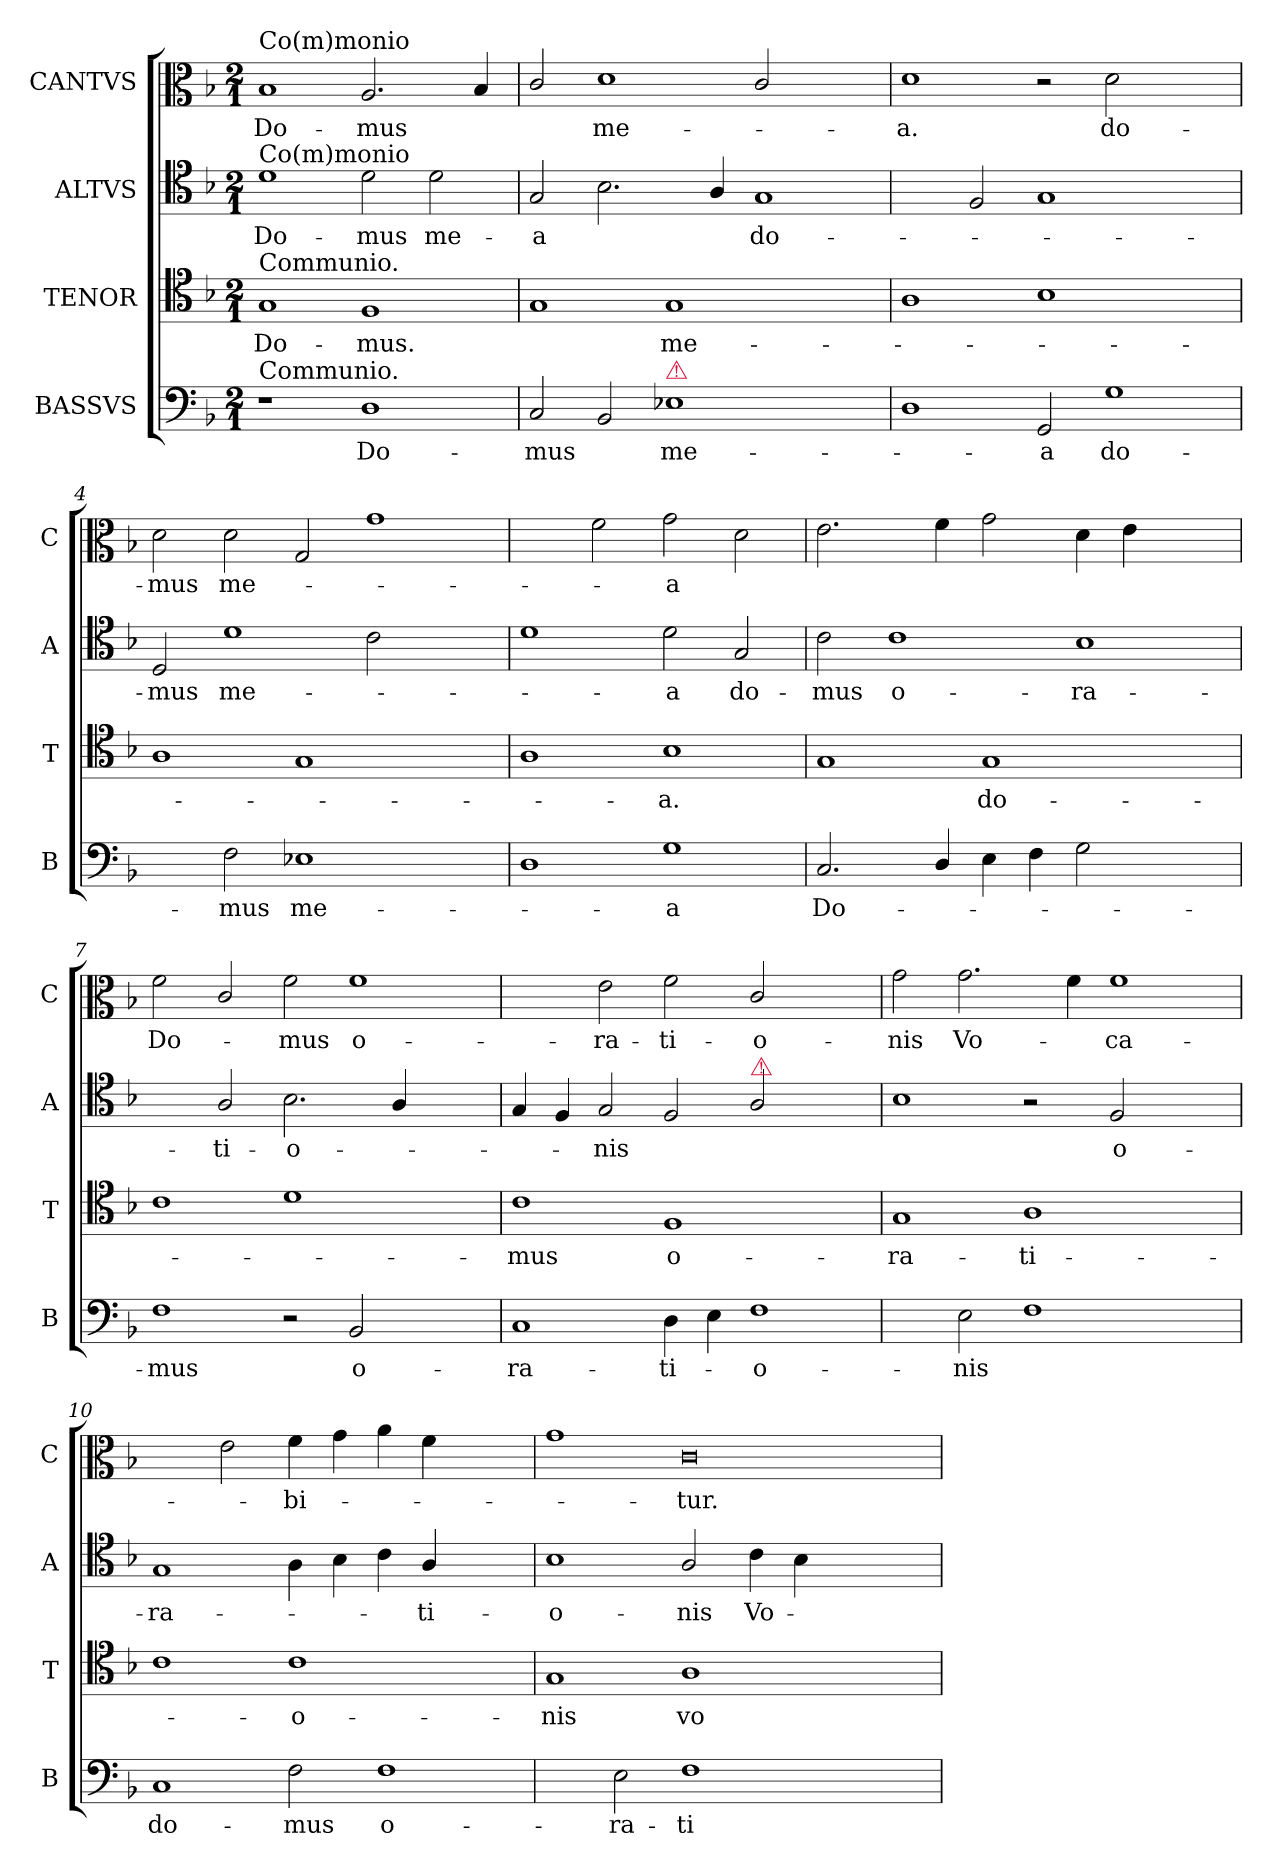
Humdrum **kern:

**kern	**text	**kern	**text	**kern	**text	**kern	**text
*part4	*part4	*part3	*part3	*part2	*part2	*part1	*part1
*staff4	*staff4	*staff3	*staff3	*staff2	*staff2	*staff1	*staff1
*I"BASSVS	*	*I"TENOR	*	*I"ALTVS	*	*I"CANTVS	*
*I'B	*	*I'T	*	*I'A	*	*I'C	*
*clefF4	*	*clefC4	*	*clefC4	*	*clefC3	*
*k[b-]	*	*k[b-]	*	*k[b-]	*	*k[b-]	*
*F:	*	*F:	*	*F:	*	*F:	*
*M2/1	*	*M2/1	*	*M2/1	*	*M2/1	*
=1	=1	=1	=1	=1	=1	=1	=1
!	!	!	!	!	!	!LO:TX:a:t=Co(m)monio	!
!	!	!	!	!LO:TX:a:t=Co(m)monio	!	!	!
!	!	!LO:TX:a:t=Communio.	!	!	!	!	!
!LO:TX:a:t=Communio.	!	!	!	!	!	!	!
1r	.	1G	Do-	1d	Do-	1B-	Do-
1D	Do-	1F	-mus.	2d\	-mus	2.A/	-mus
.	.	.	.	2d\	me-	.	.
.	.	.	.	.	.	4B-/	.
=2	=2	=2	=2	=2	=2	=2	=2
2C/	-mus	1G	.	2G/	-a	2c/	.
2BB-/	.	.	.	2.B-\	.	1d	me-
!LO:TX:a:color=crimson:t=⚠	!	!	!	!	!	!	!
1E-X	me-	1G	me-	.	.	.	.
.	.	.	.	4A/	.	.	.
!	!	!	!	!	!LO:LY:i	!	!
.	.	.	.	1G	do-	2c/	.
2ryy	.	2ryy	.	.	.	2ryy	.
=3	=3	=3	=3	=3	=3	=3	=3
1D	.	1A	.	2ryy	.	1d	-a.
.	.	.	.	2F/	.	.	.
2GG/	-a	1B-	.	1G	.	2r	.
!	!LO:LY:i	!	!	!	!	!	!LO:LY:i
1G	do-	.	.	.	.	2d\	do-
.	.	2ryy	.	2ryy	.	2ryy	.
=4	=4	=4	=4	=4	=4	=4	=4
!	!	!	!	!	!LO:LY:i	!	!LO:LY:i
2ryy	.	1A	.	2D/	-mus	2d\	-mus
!	!LO:LY:i	!	!	!	!LO:LY:i	!	!LO:LY:i
2F\	-mus	.	.	1d	me-	2d\	me-
!	!LO:LY:i	!	!	!	!	!	!
1E-X	me-	1G	.	.	.	2G/	.
.	.	.	.	2c\	.	1g	.
2ryy	.	2ryy	.	2ryy	.	.	.
=5	=5	=5	=5	=5	=5	=5	=5
1D	.	1A	.	1d	.	2ryy	.
.	.	.	.	.	.	2f\	.
!	!LO:LY:i	!	!	!	!LO:LY:i	!	!LO:LY:i
1G	-a	1B-	-a.	2d\	-a	2g\	-a
.	.	.	.	2G/	do-	2d\	.
=6	=6	=6	=6	=6	=6	=6	=6
2.C/	Do-	1G	.	2c\	-mus	2.e\	.
.	.	.	.	1c	o-	.	.
4D/	.	.	.	.	.	4f\	.
4E\	.	1G	do-	.	.	2g\	.
4F\	.	.	.	.	.	.	.
2G\	.	.	.	1B-	-ra-	4d\	.
.	.	.	.	.	.	4e\	.
2ryy	.	2ryy	.	.	.	2ryy	.
=7	=7	=7	=7	=7	=7	=7	=7
1F	-mus	1c	.	2ryy	.	2f\	Do-
.	.	.	.	2A/	-ti-	2c/	.
2r	.	1d	.	2.B-\	-o-	2f\	-mus
2BB-/	o-	.	.	.	.	1f	o-
.	.	.	.	4A/	.	.	.
2ryy	.	2ryy	.	2ryy	.	.	.
=8	=8	=8	=8	=8	=8	=8	=8
1C	-ra-	1c	-mus	4G/	.	2ryy	.
.	.	.	.	4F/	.	.	.
.	.	.	.	2G/	-nis	2e\	-ra-
4D\	-ti-	1F	o-	2F/	.	2f\	-ti-
4E\	.	.	.	.	.	.	.
!	!	!	!	!LO:TX:a:color=crimson:t=⚠	!	!	!
1F	-o-	.	.	2A/	.	2c/	-o-
.	.	2ryy	.	2ryy	.	2ryy	.
=9	=9	=9	=9	=9	=9	=9	=9
2ryy	.	1G	-ra-	1B-	.	2g\	-nis
2E\	-nis	.	.	.	.	2.g\	Vo-
1F	.	1A	-ti-	2r	.	.	.
.	.	.	.	.	.	4f\	.
!	!	!	!	!	!LO:LY:i	!	!
.	.	.	.	2F/	o-	1f	-ca-
2ryy	.	2ryy	.	2ryy	.	.	.
=10	=10	=10	=10	=10	=10	=10	=10
!	!LO:LY:i	!	!	!	!LO:LY:i	!	!
1C	do-	1c	.	1G	-ra-	2ryy	.
.	.	.	.	.	.	2e\	.
!	!LO:LY:i	!	!	!	!	!	!
2F\	-mus	1c	-o-	4A\	.	4f\	-bi-
.	.	.	.	4B-\	.	4g\	.
!	!LO:LY:i	!	!	!	!	!	!
1F	o-	.	.	4c\	.	4a\	.
!	!	!	!	!	!LO:LY:i	!	!
.	.	.	.	4A/	-ti-	4f\	.
.	.	2ryy	.	2ryy	.	2ryy	.
=11	=11	=11	=11	=11	=11	=11	=11
!	!	!	!	!	!LO:LY:i	!	!
2ryy	.	1G	-nis	1B-	-o-	1g	.
!	!LO:LY:i	!	!	!	!	!	!
2E\	-ra-	.	.	.	.	.	.
!	!LO:LY:i	!	!	!	!LO:LY:i	!	!
1F	-ti-	1A	vo-	2A/	-nis	0c	-tur.
.	.	.	.	4c\	Vo-	.	.
.	.	.	.	4B-\	.	.	.
1ryy	.	1ryy	.	1ryy	.	.	.
=	=	=	=	=	=	=	=
*-	*-	*-	*-	*-	*-	*-	*-
